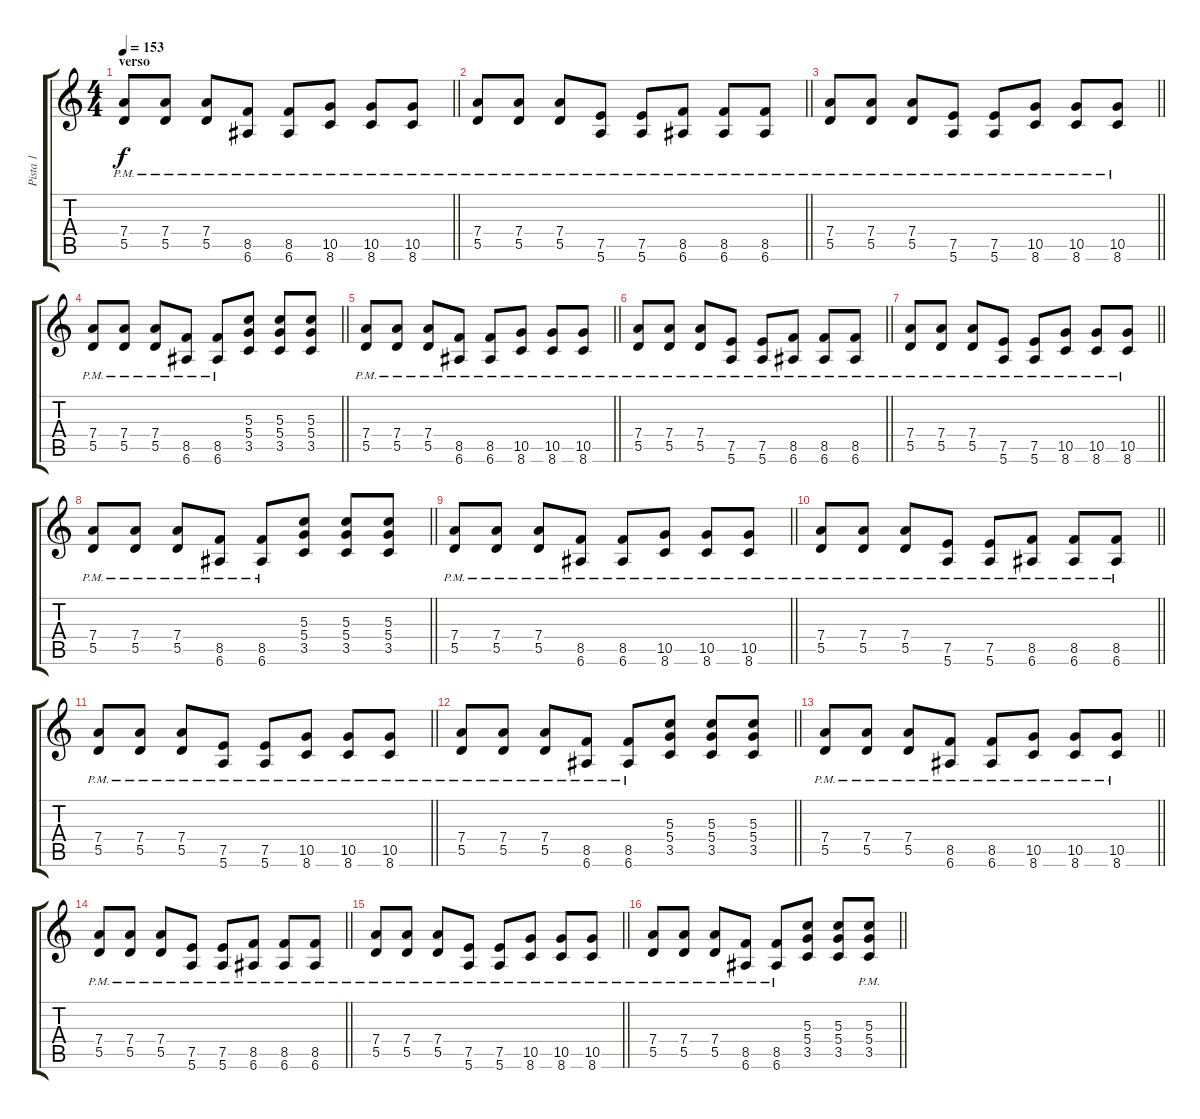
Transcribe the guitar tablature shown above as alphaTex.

\track ("Pista 1" "Pista 1") {instrument distortionguitar}
\staff {score tabs}
\tuning (E4 B3 G3 D3 A2 E2) {hide}
\ts (4 4)
\section ("" "verso")
\tempo 153
\clef g2
\barLineRight lightlight
\ks c
(7.4{pm} 5.5{pm}).8{dy f} (7.4{pm} 5.5{pm}).8 (7.4{pm} 5.5{pm}).8 (8.5{pm} 6.6{pm}).8 (8.5{pm} 6.6{pm}).8 (10.5{pm} 8.6{pm}).8 (10.5{pm} 8.6{pm}).8 (10.5{pm} 8.6{pm}).8 |
\barLineRight lightlight
(7.4{pm} 5.5{pm}).8 (7.4{pm} 5.5{pm}).8 (7.4{pm} 5.5{pm}).8 (7.5{pm} 5.6{pm}).8 (7.5{pm} 5.6{pm}).8 (8.5{pm} 6.6{pm}).8 (8.5{pm} 6.6{pm}).8 (8.5{pm} 6.6{pm}).8 |
\barLineRight lightlight
(7.4{pm} 5.5{pm}).8 (7.4{pm} 5.5{pm}).8 (7.4{pm} 5.5{pm}).8 (7.5{pm} 5.6{pm}).8 (7.5{pm} 5.6{pm}).8 (10.5{pm} 8.6{pm}).8 (10.5{pm} 8.6{pm}).8 (10.5{pm} 8.6{pm}).8 |
\barLineRight lightlight
(7.4{pm} 5.5{pm}).8 (7.4{pm} 5.5{pm}).8 (7.4{pm} 5.5{pm}).8 (8.5{pm} 6.6{pm}).8 (8.5{pm} 6.6{pm}).8 (5.3 5.4 3.5).8 (5.3 5.4 3.5).8 (5.3 5.4 3.5).8 |
\barLineRight lightlight
(7.4{pm} 5.5{pm}).8 (7.4{pm} 5.5{pm}).8 (7.4{pm} 5.5{pm}).8 (8.5{pm} 6.6{pm}).8 (8.5{pm} 6.6{pm}).8 (10.5{pm} 8.6{pm}).8 (10.5{pm} 8.6{pm}).8 (10.5{pm} 8.6{pm}).8 |
\barLineRight lightlight
(7.4{pm} 5.5{pm}).8 (7.4{pm} 5.5{pm}).8 (7.4{pm} 5.5{pm}).8 (7.5{pm} 5.6{pm}).8 (7.5{pm} 5.6{pm}).8 (8.5{pm} 6.6{pm}).8 (8.5{pm} 6.6{pm}).8 (8.5{pm} 6.6{pm}).8 |
\barLineRight lightlight
(7.4{pm} 5.5{pm}).8 (7.4{pm} 5.5{pm}).8 (7.4{pm} 5.5{pm}).8 (7.5{pm} 5.6{pm}).8 (7.5{pm} 5.6{pm}).8 (10.5{pm} 8.6{pm}).8 (10.5{pm} 8.6{pm}).8 (10.5{pm} 8.6{pm}).8 |
\barLineRight lightlight
(7.4{pm} 5.5{pm}).8 (7.4{pm} 5.5{pm}).8 (7.4{pm} 5.5{pm}).8 (8.5{pm} 6.6{pm}).8 (8.5{pm} 6.6{pm}).8 (5.3 5.4 3.5).8 (5.3 5.4 3.5).8 (5.3 5.4 3.5).8 |
\barLineRight lightlight
(7.4{pm} 5.5{pm}).8 (7.4{pm} 5.5{pm}).8 (7.4{pm} 5.5{pm}).8 (8.5{pm} 6.6{pm}).8 (8.5{pm} 6.6{pm}).8 (10.5{pm} 8.6{pm}).8 (10.5{pm} 8.6{pm}).8 (10.5{pm} 8.6{pm}).8 |
\barLineRight lightlight
(7.4{pm} 5.5{pm}).8 (7.4{pm} 5.5{pm}).8 (7.4{pm} 5.5{pm}).8 (7.5{pm} 5.6{pm}).8 (7.5{pm} 5.6{pm}).8 (8.5{pm} 6.6{pm}).8 (8.5{pm} 6.6{pm}).8 (8.5{pm} 6.6{pm}).8 |
\barLineRight lightlight
(7.4{pm} 5.5{pm}).8 (7.4{pm} 5.5{pm}).8 (7.4{pm} 5.5{pm}).8 (7.5{pm} 5.6{pm}).8 (7.5{pm} 5.6{pm}).8 (10.5{pm} 8.6{pm}).8 (10.5{pm} 8.6{pm}).8 (10.5{pm} 8.6{pm}).8 |
\barLineRight lightlight
(7.4{pm} 5.5{pm}).8 (7.4{pm} 5.5{pm}).8 (7.4{pm} 5.5{pm}).8 (8.5{pm} 6.6{pm}).8 (8.5{pm} 6.6{pm}).8 (5.3 5.4 3.5).8 (5.3 5.4 3.5).8 (5.3 5.4 3.5).8 |
\barLineRight lightlight
(7.4{pm} 5.5{pm}).8 (7.4{pm} 5.5{pm}).8 (7.4{pm} 5.5{pm}).8 (8.5{pm} 6.6{pm}).8 (8.5{pm} 6.6{pm}).8 (10.5{pm} 8.6{pm}).8 (10.5{pm} 8.6{pm}).8 (10.5{pm} 8.6{pm}).8 |
\barLineRight lightlight
(7.4{pm} 5.5{pm}).8 (7.4{pm} 5.5{pm}).8 (7.4{pm} 5.5{pm}).8 (7.5{pm} 5.6{pm}).8 (7.5{pm} 5.6{pm}).8 (8.5{pm} 6.6{pm}).8 (8.5{pm} 6.6{pm}).8 (8.5{pm} 6.6{pm}).8 |
\barLineRight lightlight
(7.4{pm} 5.5{pm}).8 (7.4{pm} 5.5{pm}).8 (7.4{pm} 5.5{pm}).8 (7.5{pm} 5.6{pm}).8 (7.5{pm} 5.6{pm}).8 (10.5{pm} 8.6{pm}).8 (10.5{pm} 8.6{pm}).8 (10.5{pm} 8.6{pm}).8 |
\barLineRight lightlight
(7.4{pm} 5.5{pm}).8 (7.4{pm} 5.5{pm}).8 (7.4{pm} 5.5{pm}).8 (8.5{pm} 6.6{pm}).8 (8.5{pm} 6.6{pm}).8 (5.3 5.4 3.5).8 (5.3 5.4 3.5).8 (5.3{pm} 5.4{pm} 3.5).8
